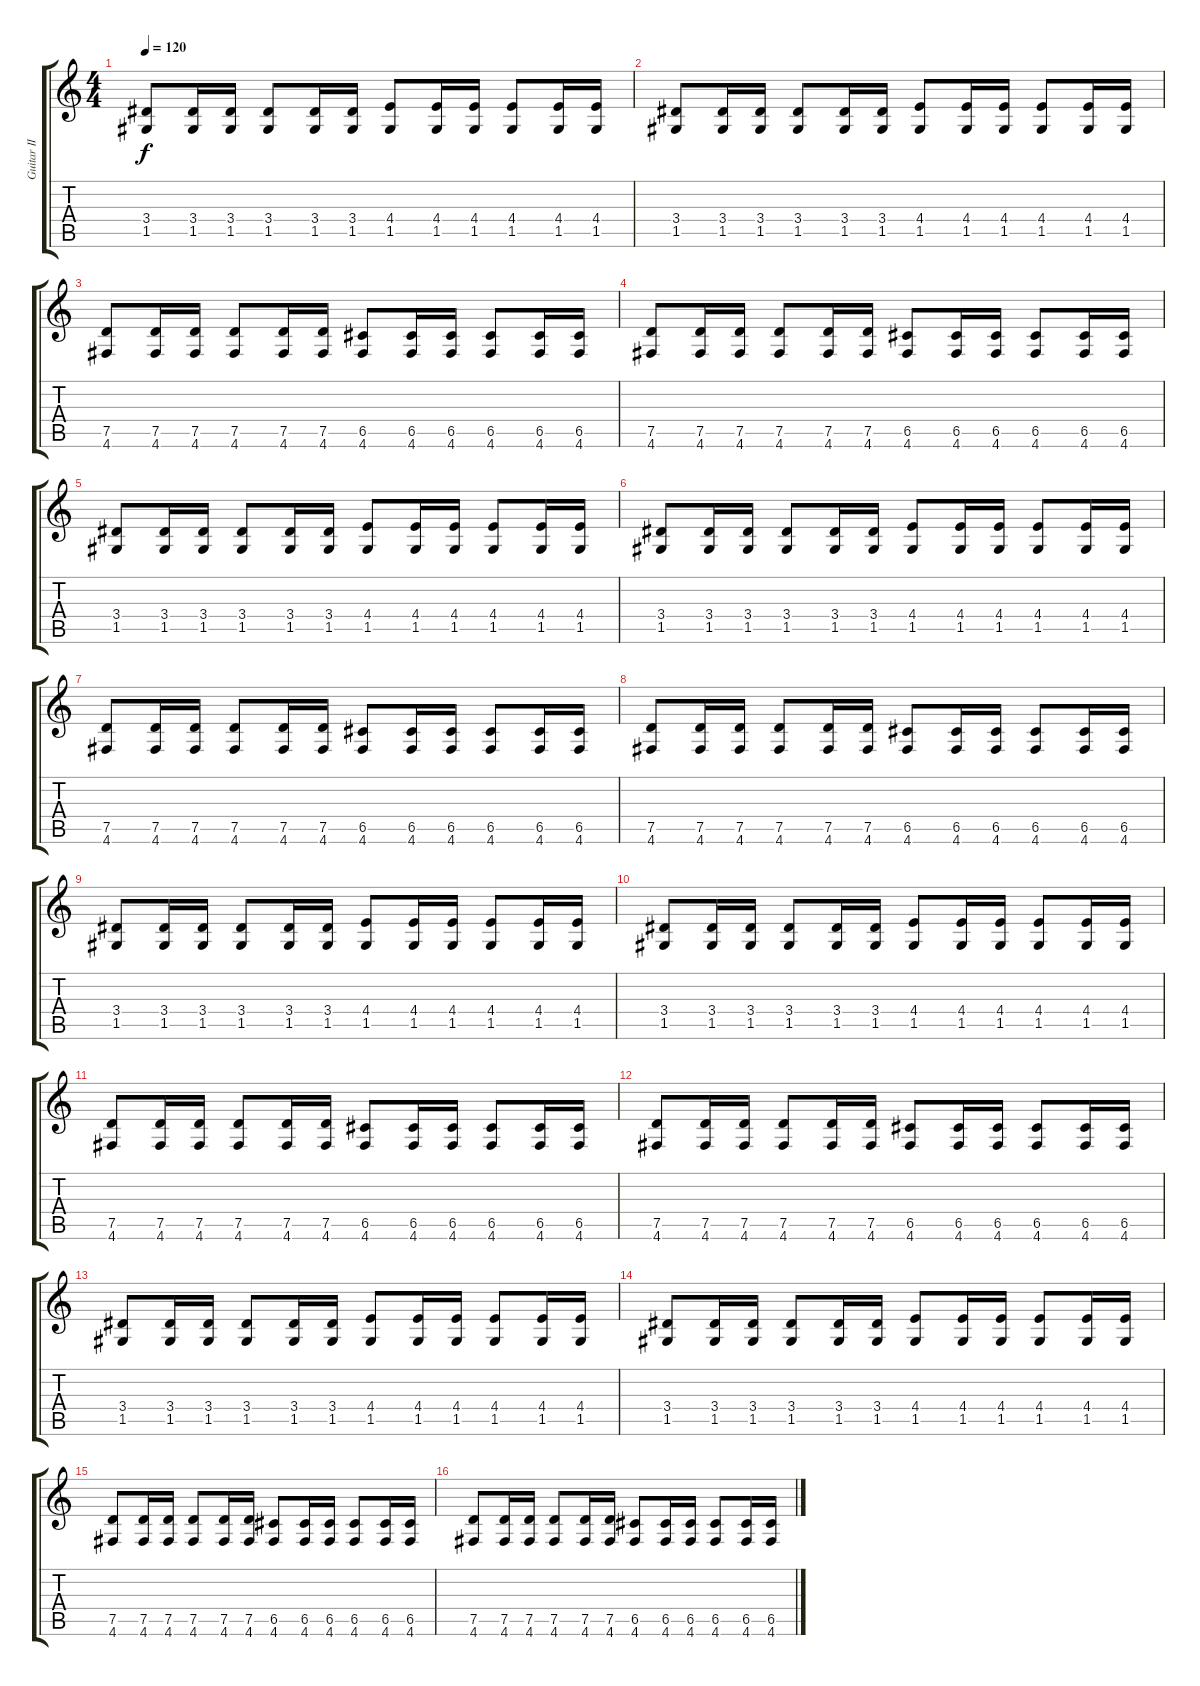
\track ("Guitar II" "Guitar II") {instrument distortionguitar}
\staff {score tabs}
\tuning (D4 A3 F3 C3 G2 D2) {hide}
\ts (4 4)
\tempo 120
\clef g2
\ks c
(3.4 1.5).8{dy f instrument distortionguitar} (3.4 1.5).16 (3.4 1.5).16 (3.4 1.5).8 (3.4 1.5).16 (3.4 1.5).16 (4.4 1.5).8 (4.4 1.5).16 (4.4 1.5).16 (4.4 1.5).8 (4.4 1.5).16 (4.4 1.5).16 |
(3.4 1.5).8 (3.4 1.5).16 (3.4 1.5).16 (3.4 1.5).8 (3.4 1.5).16 (3.4 1.5).16 (4.4 1.5).8 (4.4 1.5).16 (4.4 1.5).16 (4.4 1.5).8 (4.4 1.5).16 (4.4 1.5).16 |
(7.5 4.6).8 (7.5 4.6).16 (7.5 4.6).16 (7.5 4.6).8 (7.5 4.6).16 (7.5 4.6).16 (6.5 4.6).8 (6.5 4.6).16 (6.5 4.6).16 (6.5 4.6).8 (6.5 4.6).16 (6.5 4.6).16 |
(7.5 4.6).8 (7.5 4.6).16 (7.5 4.6).16 (7.5 4.6).8 (7.5 4.6).16 (7.5 4.6).16 (6.5 4.6).8 (6.5 4.6).16 (6.5 4.6).16 (6.5 4.6).8 (6.5 4.6).16 (6.5 4.6).16 |
(3.4 1.5).8 (3.4 1.5).16 (3.4 1.5).16 (3.4 1.5).8 (3.4 1.5).16 (3.4 1.5).16 (4.4 1.5).8 (4.4 1.5).16 (4.4 1.5).16 (4.4 1.5).8 (4.4 1.5).16 (4.4 1.5).16 |
(3.4 1.5).8 (3.4 1.5).16 (3.4 1.5).16 (3.4 1.5).8 (3.4 1.5).16 (3.4 1.5).16 (4.4 1.5).8 (4.4 1.5).16 (4.4 1.5).16 (4.4 1.5).8 (4.4 1.5).16 (4.4 1.5).16 |
(7.5 4.6).8 (7.5 4.6).16 (7.5 4.6).16 (7.5 4.6).8 (7.5 4.6).16 (7.5 4.6).16 (6.5 4.6).8 (6.5 4.6).16 (6.5 4.6).16 (6.5 4.6).8 (6.5 4.6).16 (6.5 4.6).16 |
(7.5 4.6).8 (7.5 4.6).16 (7.5 4.6).16 (7.5 4.6).8 (7.5 4.6).16 (7.5 4.6).16 (6.5 4.6).8 (6.5 4.6).16 (6.5 4.6).16 (6.5 4.6).8 (6.5 4.6).16 (6.5 4.6).16 |
(3.4 1.5).8 (3.4 1.5).16 (3.4 1.5).16 (3.4 1.5).8 (3.4 1.5).16 (3.4 1.5).16 (4.4 1.5).8 (4.4 1.5).16 (4.4 1.5).16 (4.4 1.5).8 (4.4 1.5).16 (4.4 1.5).16 |
(3.4 1.5).8 (3.4 1.5).16 (3.4 1.5).16 (3.4 1.5).8 (3.4 1.5).16 (3.4 1.5).16 (4.4 1.5).8 (4.4 1.5).16 (4.4 1.5).16 (4.4 1.5).8 (4.4 1.5).16 (4.4 1.5).16 |
(7.5 4.6).8 (7.5 4.6).16 (7.5 4.6).16 (7.5 4.6).8 (7.5 4.6).16 (7.5 4.6).16 (6.5 4.6).8 (6.5 4.6).16 (6.5 4.6).16 (6.5 4.6).8 (6.5 4.6).16 (6.5 4.6).16 |
(7.5 4.6).8 (7.5 4.6).16 (7.5 4.6).16 (7.5 4.6).8 (7.5 4.6).16 (7.5 4.6).16 (6.5 4.6).8 (6.5 4.6).16 (6.5 4.6).16 (6.5 4.6).8 (6.5 4.6).16 (6.5 4.6).16 |
(3.4 1.5).8 (3.4 1.5).16 (3.4 1.5).16 (3.4 1.5).8 (3.4 1.5).16 (3.4 1.5).16 (4.4 1.5).8 (4.4 1.5).16 (4.4 1.5).16 (4.4 1.5).8 (4.4 1.5).16 (4.4 1.5).16 |
(3.4 1.5).8 (3.4 1.5).16 (3.4 1.5).16 (3.4 1.5).8 (3.4 1.5).16 (3.4 1.5).16 (4.4 1.5).8 (4.4 1.5).16 (4.4 1.5).16 (4.4 1.5).8 (4.4 1.5).16 (4.4 1.5).16 |
(7.5 4.6).8 (7.5 4.6).16 (7.5 4.6).16 (7.5 4.6).8 (7.5 4.6).16 (7.5 4.6).16 (6.5 4.6).8 (6.5 4.6).16 (6.5 4.6).16 (6.5 4.6).8 (6.5 4.6).16 (6.5 4.6).16 |
(7.5 4.6).8 (7.5 4.6).16 (7.5 4.6).16 (7.5 4.6).8 (7.5 4.6).16 (7.5 4.6).16 (6.5 4.6).8 (6.5 4.6).16 (6.5 4.6).16 (6.5 4.6).8 (6.5 4.6).16 (6.5 4.6).16
